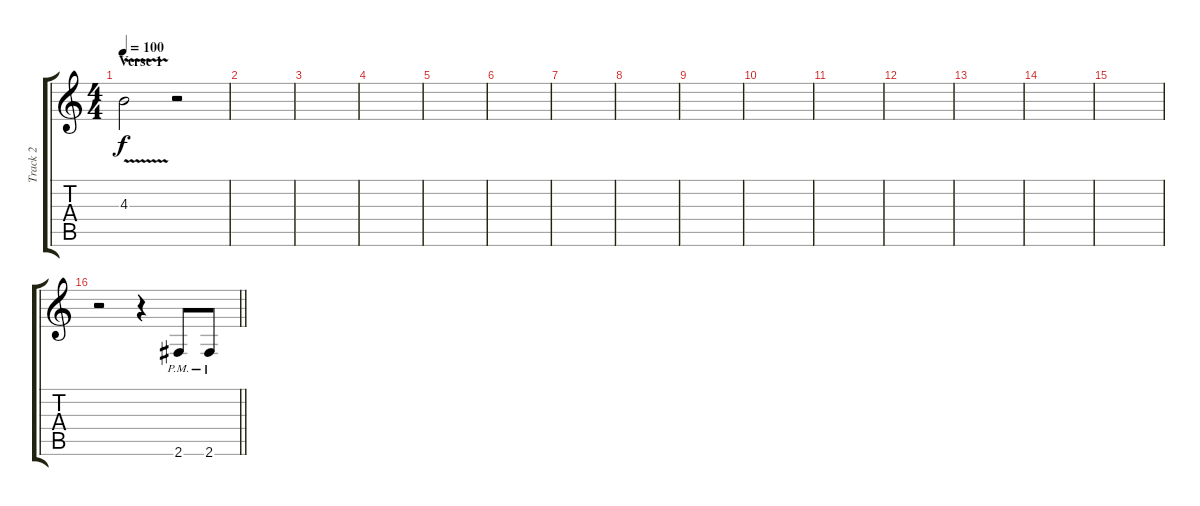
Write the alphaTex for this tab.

\track ("Track 2" "Track 2") {instrument overdrivenguitar}
\staff {score tabs}
\tuning (E4 B3 G3 D3 A2 E2) {hide}
\ts (4 4)
\section ("" "Verse 1")
\tempo 100
\clef g2
\ks c
4.3{v}.2{dy f} r.2 |
|
|
|
|
|
|
|
|
|
|
|
|
|
|
\barLineRight lightlight
r.2 r.4 2.6{pm}.8 2.6{pm}.8
